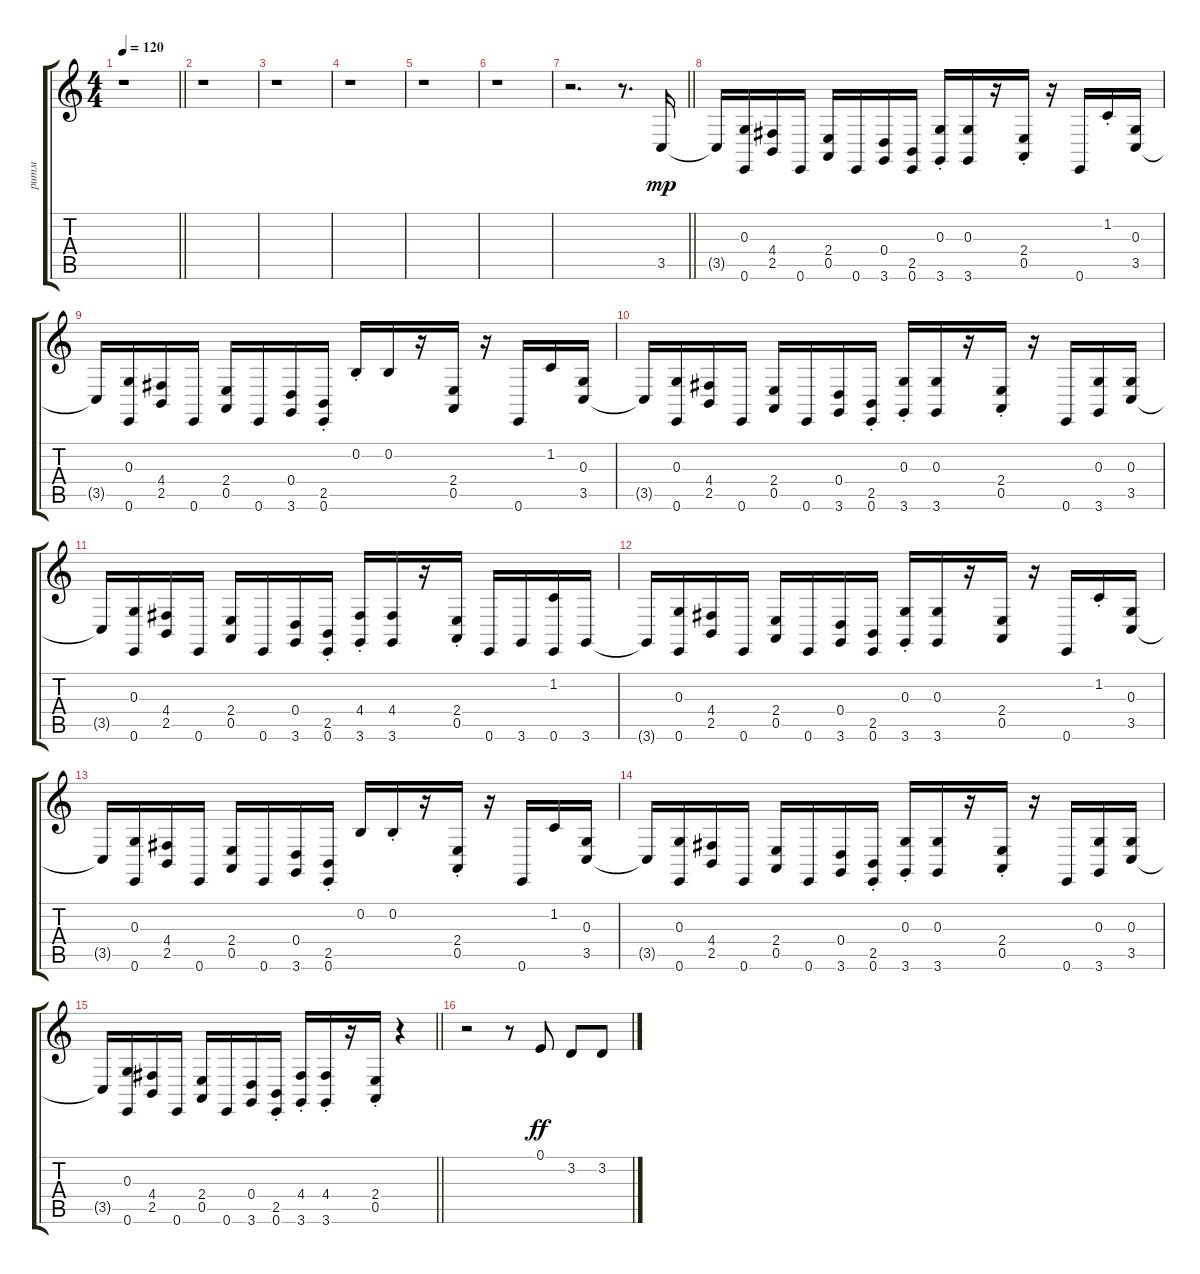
\track ("ритм" "ритм") {instrument acousticgrandpiano}
\staff {score tabs}
\tuning (E4 B3 G3 D3 A2 E2) {hide}
\ts (4 4)
\tempo 120
\clef g2
\barLineRight lightlight
\ks c
r.1{dy mp} |
r.1 |
r.1 |
r.1 |
r.1 |
r.1 |
\barLineRight lightlight
r.2{d} r.8{d} 3.5.16 |
3.5{t}.16 (0.3 0.6).16 (4.4 2.5).16 0.6.16 (2.4 0.5).16 0.6.16 (0.4 3.6).16 (2.5 0.6).16 (0.3{st} 3.6{st}).16 (0.3 3.6).16 r.16 (2.4{st} 0.5{st}).16 r.16 0.6.16 1.2{st}.16 (0.3 3.5).16 |
3.5{t}.16 (0.3 0.6).16 (4.4 2.5).16 0.6.16 (2.4 0.5).16 0.6.16 (0.4 3.6).16 (2.5{st} 0.6{st}).16 0.2{st}.16 0.2.16 r.16 (2.4 0.5).16 r.16 0.6.16 1.2.16 (0.3 3.5).16 |
3.5{t}.16 (0.3 0.6).16 (4.4 2.5).16 0.6.16 (2.4 0.5).16 0.6.16 (0.4 3.6).16 (2.5{st} 0.6{st}).16 (0.3{st} 3.6{st}).16 (0.3 3.6).16 r.16 (2.4{st} 0.5{st}).16 r.16 0.6.16 (0.3 3.6).16 (0.3 3.5).16 |
3.5{t}.16 (0.3 0.6).16 (4.4 2.5).16 0.6.16 (2.4 0.5).16 0.6.16 (0.4 3.6).16 (2.5{st} 0.6{st}).16 (4.4{st} 3.6{st}).16 (4.4 3.6).16 r.16 (2.4{st} 0.5{st}).16 0.6.16 3.6.16 (1.2 0.6).16 3.6.16 |
3.6{t}.16 (0.3 0.6).16 (4.4 2.5).16 0.6.16 (2.4 0.5).16 0.6.16 (0.4 3.6).16 (2.5 0.6).16 (0.3{st} 3.6{st}).16 (0.3 3.6).16 r.16 (2.4 0.5).16 r.16 0.6.16 1.2{st}.16 (0.3 3.5).16 |
3.5{t}.16 (0.3 0.6).16 (4.4 2.5).16 0.6.16 (2.4 0.5).16 0.6.16 (0.4 3.6).16 (2.5{st} 0.6{st}).16 0.2.16 0.2{st}.16 r.16 (2.4{st} 0.5{st}).16 r.16 0.6.16 1.2.16 (0.3 3.5).16 |
3.5{t}.16 (0.3 0.6).16 (4.4 2.5).16 0.6.16 (2.4 0.5).16 0.6.16 (0.4 3.6).16 (2.5{st} 0.6{st}).16 (0.3{st} 3.6{st}).16 (0.3 3.6).16 r.16 (2.4{st} 0.5{st}).16 r.16 0.6.16 (0.3 3.6).16 (0.3 3.5).16 |
\barLineRight lightlight
3.5{t}.16 (0.3 0.6).16 (4.4 2.5).16 0.6.16 (2.4 0.5).16 0.6.16 (0.4 3.6).16 (2.5{st} 0.6{st}).16 (4.4{st} 3.6{st}).16 (4.4{st} 3.6{st}).16 r.16 (2.4{st} 0.5{st}).16 r.4 |
r.2 r.8 0.1.8{dy ff} 3.2.8 3.2{h}.8
